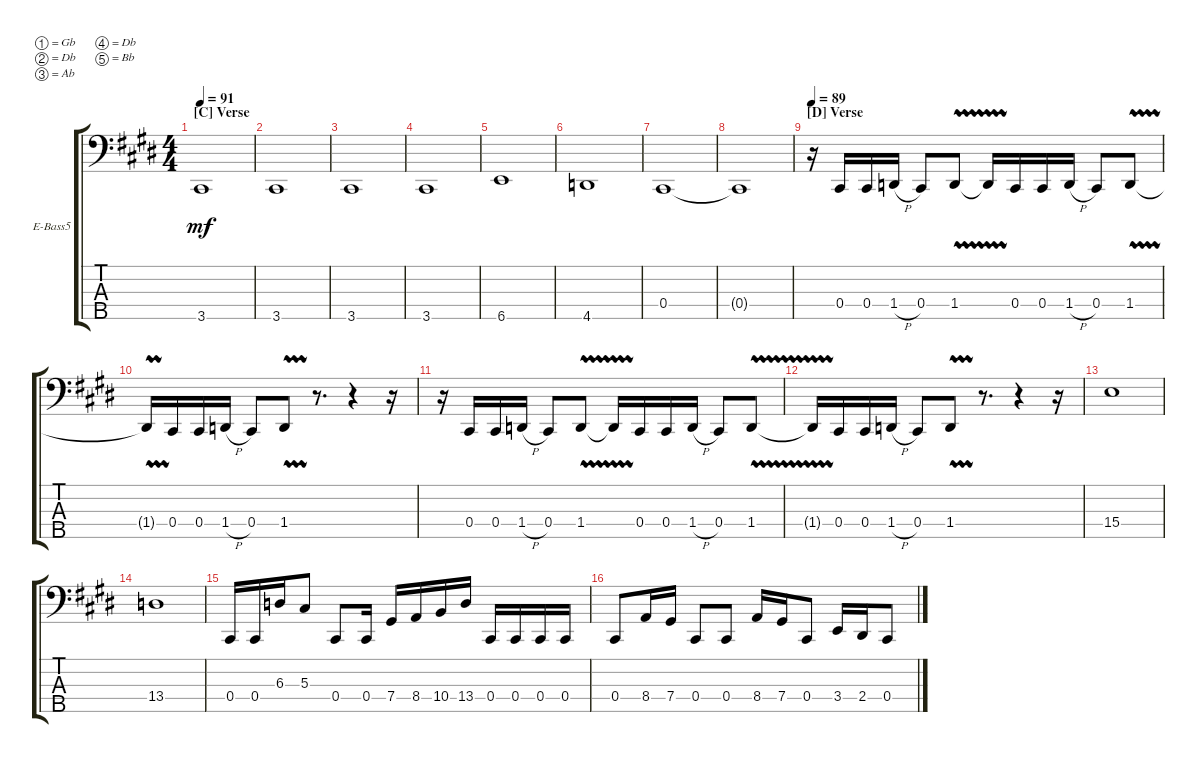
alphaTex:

\defaultSystemsLayout 4
\bracketExtendMode groupsimilarinstruments
\firstSystemTrackNameOrientation horizontal
\otherSystemsTrackNameOrientation horizontal
\track ("Electric Bass" "E-Bass5") {instrument electricbassfinger}
\staff {score tabs}
\tuning (Gb2 Db2 Ab1 Db1 Bb0)
\ts (4 4)
\section ("C" "Verse")
\tempo 91
\clef f4
\ks c#minor
3.5.1{dy mf} |
3.5.1 |
3.5.1 |
3.5.1 |
6.5.1 |
4.5.1 |
0.4.1 |
0.4{t}.1 |
\section ("D" "Verse")
\tempo 89
r.16 0.4.16 0.4.16 1.4{h}.16 0.4.8 1.4{vw}.8 1.4{vw t}.16 0.4.16 0.4.16 1.4{h}.16 0.4.8 1.4{vw}.8 |
1.4{t}.16 0.4.16 0.4.16 1.4{h}.16 0.4.8 1.4{vw}.8 r.8{d} r.4 r.16 |
r.16 0.4.16 0.4.16 1.4{h}.16 0.4.8 1.4{vw}.8 1.4{vw t}.16 0.4.16 0.4.16 1.4{h}.16 0.4.8 1.4{vw}.8 |
1.4{t}.16 0.4.16 0.4.16 1.4{h}.16 0.4.8 1.4{vw}.8 r.8{d} r.4 r.16 |
15.4.1 |
13.4.1 |
0.4.16 0.4.16 6.3.16 5.3.8 0.4.8 0.4.16 7.4.16 8.4.16 10.4.16 13.4.16 0.4.16 0.4.16 0.4.16 0.4.16 |
0.4.8 8.4.16 7.4.16 0.4.8 0.4.8 8.4.16 7.4.16 0.4.8 3.4.16 2.4.16 0.4.8
